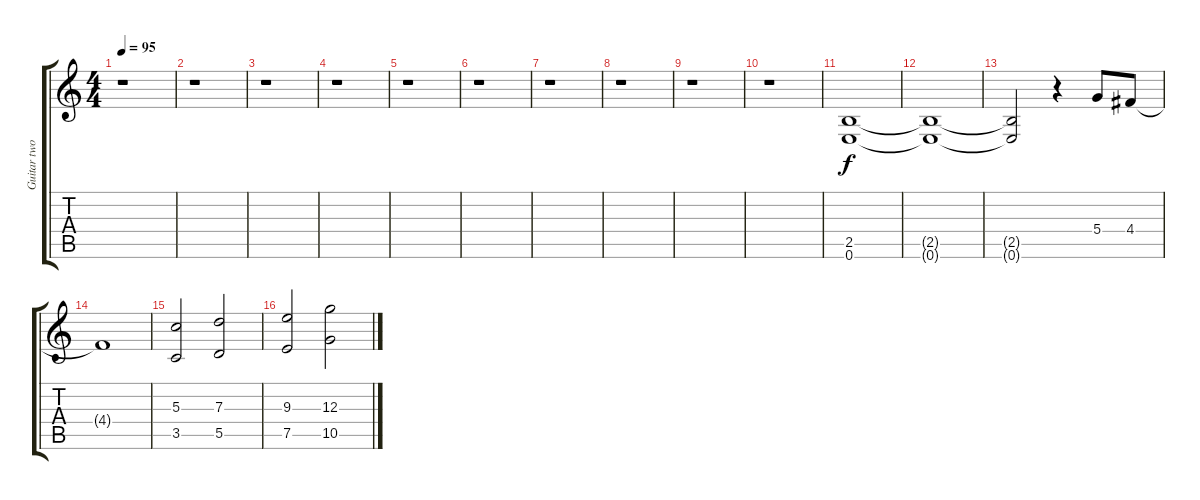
\track ("Guitar two" "Guitar two") {instrument overdrivenguitar}
\staff {score tabs}
\tuning (E4 B3 G3 D3 A2 E2) {hide}
\ts (4 4)
\tempo 95
\clef g2
\ks c
r.1{dy f} |
r.1 |
r.1 |
r.1 |
r.1 |
r.1 |
r.1 |
r.1 |
r.1 |
r.1 |
(2.5 0.6).1 |
(2.5{t} 0.6{t}).1 |
(2.5{t} 0.6{t}).2 r.4 5.4.8 4.4.8 |
4.4{t}.1 |
(5.3 3.5).2 (7.3 5.5).2 |
(9.3 7.5).2 (12.3 10.5).2
